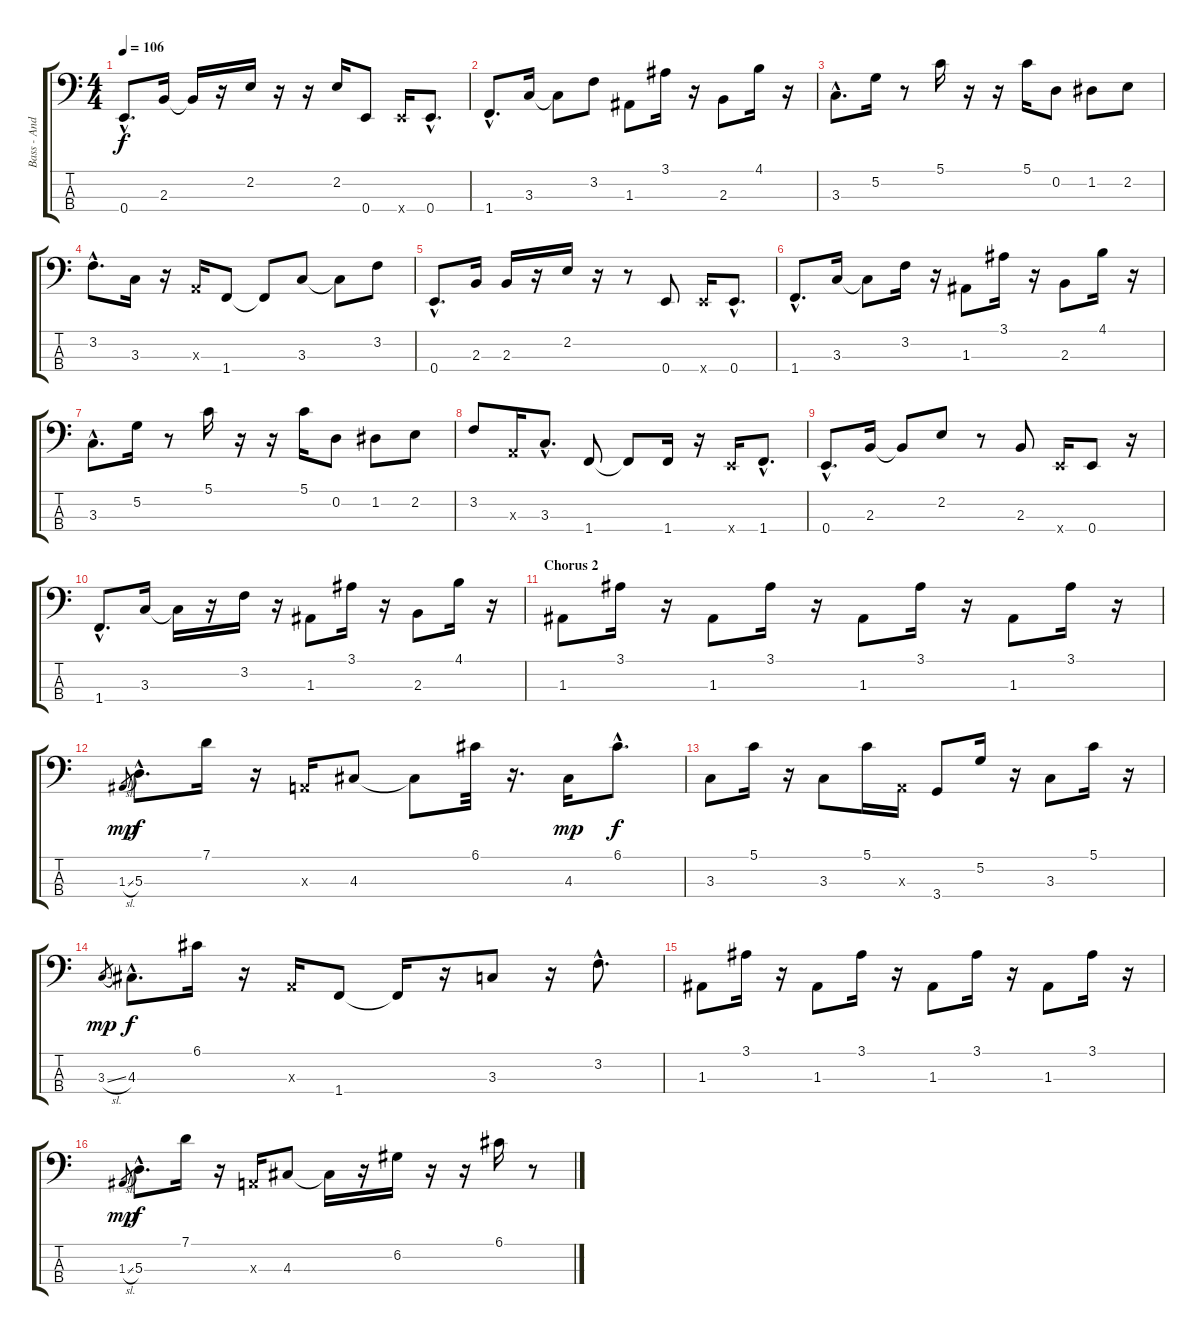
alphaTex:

\track ("Bass - Andrew Levy" "Bass - And") {instrument electricbassfinger}
\staff {score tabs}
\tuning (G2 D2 A1 E1) {hide}
\ts (4 4)
\tempo 106
\clef f4
\ks c
0.4{hac}.8{d dy f} 2.3.16 2.3{t}.16 r.16 2.2.16 r.16 r.16 2.2.16 0.4.8 0.4{x}.16 0.4{hac}.8{d} |
1.4{hac}.8{d} 3.3.16 3.3{t}.8 3.2.8 1.3.8 3.1.16 r.16 2.3.8 4.1.16 r.16 |
3.3{hac}.8{d} 5.2.16 r.8 5.1.16 r.16 r.16 5.1.16 0.2.8 1.2.8 2.2.8 |
3.2{hac}.8{d} 3.3.16 r.16 0.3{x}.16 1.4.8 1.4{t}.8 3.3.8 3.3{t}.8 3.2.8 |
0.4{hac}.8{d} 2.3.16 2.3.16 r.16 2.2.16 r.16 r.8 0.4.8 0.4{x}.16 0.4{hac}.8{d} |
1.4{hac}.8{d} 3.3.16 3.3{t}.8 3.2.16 r.16 1.3.8 3.1.16 r.16 2.3.8 4.1.16 r.16 |
3.3{hac}.8{d} 5.2.16 r.8 5.1.16 r.16 r.16 5.1.16 0.2.8 1.2.8 2.2.8 |
3.2.8 0.3{x}.16 3.3{hac}.8{d} 1.4.8 1.4{t}.8 1.4.16 r.16 0.4{x}.16 1.4{hac}.8{d} |
0.4{hac}.8{d} 2.3.16 2.3{t}.8 2.2.8 r.8 2.3.8 0.4{x}.16 0.4.8 r.16 |
1.4{hac}.8{d} 3.3.16 3.3{t}.16 r.16 3.2.16 r.16 1.3.8 3.1.16 r.16 2.3.8 4.1.16 r.16 |
\section ("" "Chorus 2")
1.3.8 3.1.16 r.16 1.3.8 3.1.16 r.16 1.3.8 3.1.16 r.16 1.3.8 3.1.16 r.16 |
1.3{sl}.8{gr dy mp} 5.3{hac}.8{d dy f} 7.1.16 r.16 0.3{x}.16 4.3.8 4.3{t}.8 6.1.32 r.16{d} 4.3.16{dy mp} 6.1{hac}.8{d dy f} |
3.3.8 5.1.16 r.16 3.3.8 5.1.16 0.3{x}.16 3.4.8 5.2.16 r.16 3.3.8 5.1.16 r.16 |
3.3{sl}.8{gr dy mp} 4.3{hac}.8{d dy f} 6.1.16 r.16 0.3{x}.16 1.4.8 1.4{t}.16 r.16 3.3.8 r.16 3.2{hac}.8{d} |
1.3.8 3.1.16 r.16 1.3.8 3.1.16 r.16 1.3.8 3.1.16 r.16 1.3.8 3.1.16 r.16 |
1.3{sl}.8{gr dy mp} 5.3{hac}.8{d dy f} 7.1.16 r.16 0.3{x}.16 4.3.8 4.3{t}.16 r.16 6.2.16 r.16 r.16 6.1.16 r.8
